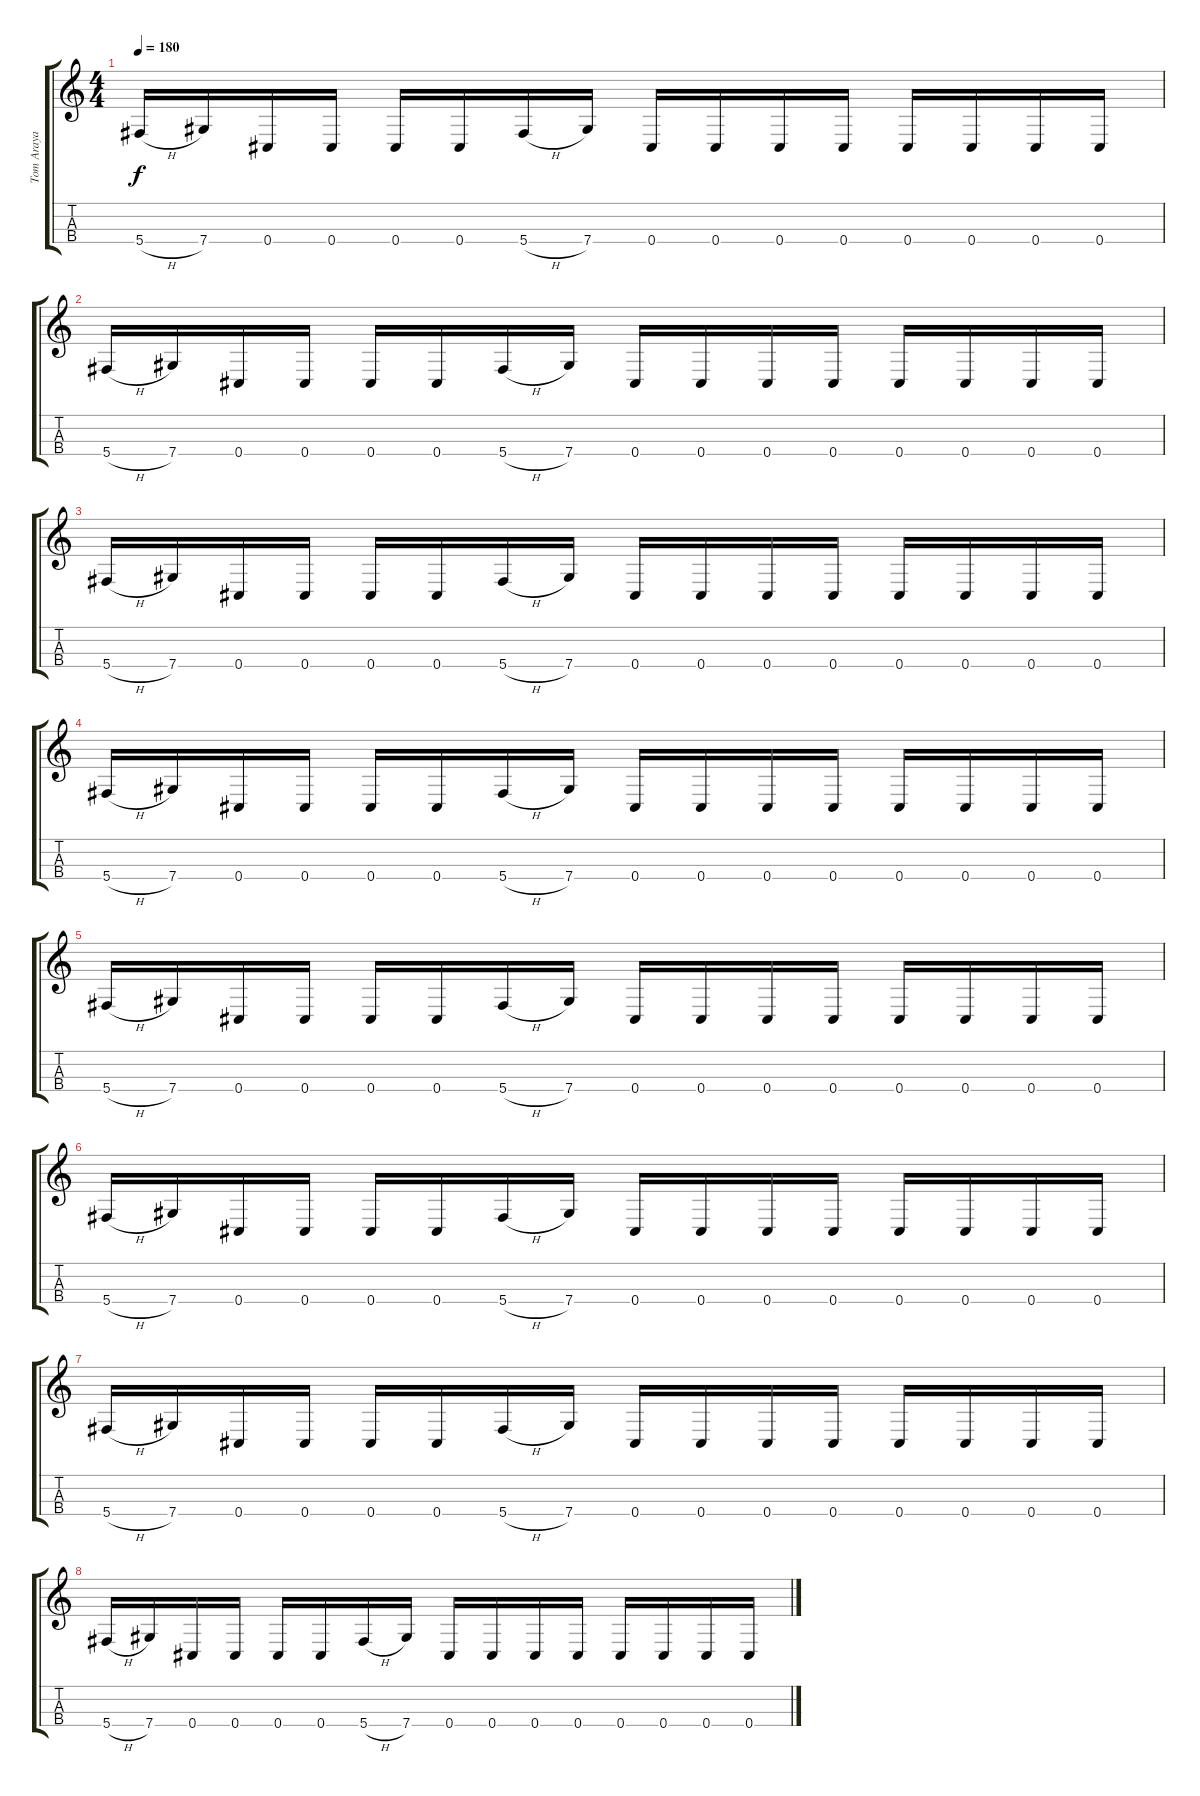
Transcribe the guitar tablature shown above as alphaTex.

\track ("Tom Araya" "Tom Araya") {instrument electricbassfinger}
\staff {score tabs}
\tuning (E3 B2 Gb2 Db2) {hide}
\ts (4 4)
\tempo 180
\clef g2
\ks c
5.4{h}.16{dy f} 7.4.16 0.4.16 0.4.16 0.4.16 0.4.16 5.4{h}.16 7.4.16 0.4.16 0.4.16 0.4.16 0.4.16 0.4.16 0.4.16 0.4.16 0.4.16 |
5.4{h}.16 7.4.16 0.4.16 0.4.16 0.4.16 0.4.16 5.4{h}.16 7.4.16 0.4.16 0.4.16 0.4.16 0.4.16 0.4.16 0.4.16 0.4.16 0.4.16 |
5.4{h}.16 7.4.16 0.4.16 0.4.16 0.4.16 0.4.16 5.4{h}.16 7.4.16 0.4.16 0.4.16 0.4.16 0.4.16 0.4.16 0.4.16 0.4.16 0.4.16 |
5.4{h}.16 7.4.16 0.4.16 0.4.16 0.4.16 0.4.16 5.4{h}.16 7.4.16 0.4.16 0.4.16 0.4.16 0.4.16 0.4.16 0.4.16 0.4.16 0.4.16 |
5.4{h}.16 7.4.16 0.4.16 0.4.16 0.4.16 0.4.16 5.4{h}.16 7.4.16 0.4.16 0.4.16 0.4.16 0.4.16 0.4.16 0.4.16 0.4.16 0.4.16 |
5.4{h}.16 7.4.16 0.4.16 0.4.16 0.4.16 0.4.16 5.4{h}.16 7.4.16 0.4.16 0.4.16 0.4.16 0.4.16 0.4.16 0.4.16 0.4.16 0.4.16 |
5.4{h}.16 7.4.16 0.4.16 0.4.16 0.4.16 0.4.16 5.4{h}.16 7.4.16 0.4.16 0.4.16 0.4.16 0.4.16 0.4.16 0.4.16 0.4.16 0.4.16 |
5.4{h}.16 7.4.16 0.4.16 0.4.16 0.4.16 0.4.16 5.4{h}.16 7.4.16 0.4.16 0.4.16 0.4.16 0.4.16 0.4.16 0.4.16 0.4.16 0.4.16
